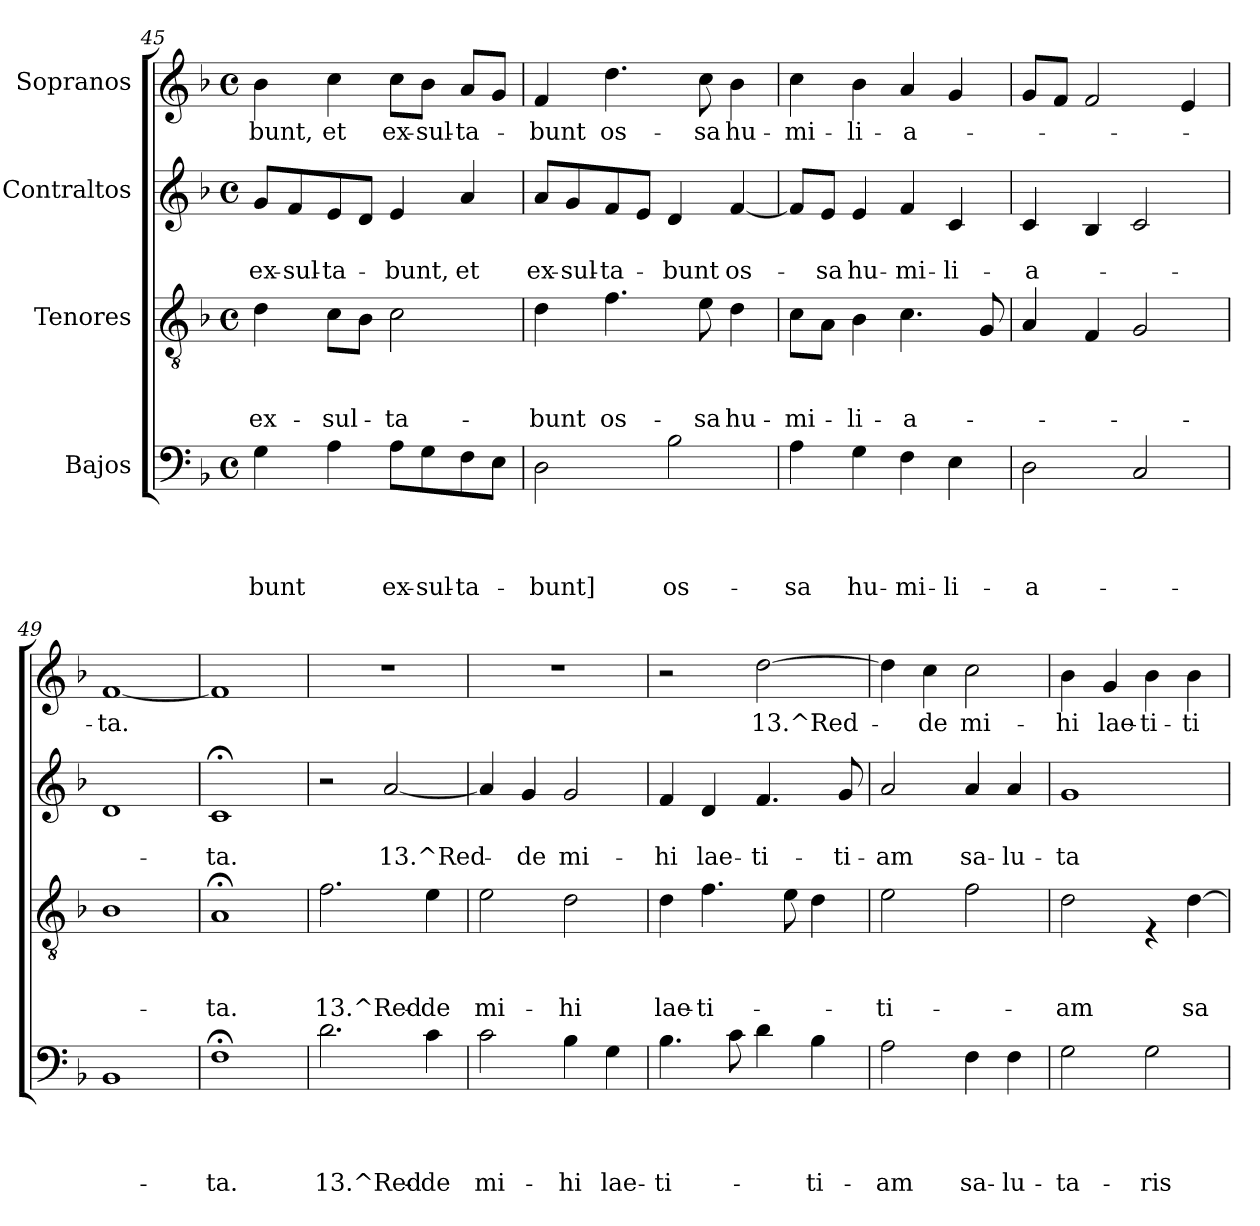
**kern	**text	**text	**text	**text	**kern	**text	**text	**text	**kern	**text	**text	**kern	**text
*part4	*part4	*part4	*part4	*part4	*part3	*part3	*part3	*part3	*part2	*part2	*part2	*part1	*part1
*staff4	*staff4	*staff4	*staff4	*staff4	*staff3	*staff3	*staff3	*staff3	*staff2	*staff2	*staff2	*staff1	*staff1
*I"Bajos	*	*	*	*	*I"Tenores	*	*	*	*I"Contraltos	*	*	*I"Sopranos	*
*clefF4	*	*	*	*	*clefGv2	*	*	*	*clefG2	*	*	*clefG2	*
*k[b-]	*	*	*	*	*k[b-]	*	*	*	*k[b-]	*	*	*k[b-]	*
*F:	*	*	*	*	*F:	*	*	*	*F:	*	*	*F:	*
*M4/4	*	*	*	*	*M4/4	*	*	*	*M4/4	*	*	*M4/4	*
*met(c)	*	*	*	*	*met(c)	*	*	*	*met(c)	*	*	*met(c)	*
=45	=45	=45	=45	=45	=45	=45	=45	=45	=45	=45	=45	=45	=45
!	!	!	!	!LO:LY:b	!	!	!	!LO:LY:b	!	!	!LO:LY:b	!	!LO:LY:b
4G\	.	.	.	-bunt	4d\	.	.	ex-	8g/L	.	ex-	4b-\	-bunt,
!	!	!	!	!	!	!	!	!	!	!	!LO:LY:b	!	!
.	.	.	.	.	.	.	.	.	8f/	.	-sul-	.	.
!	!	!	!	!	!	!	!	!LO:LY:b	!	!	!LO:LY:b	!	!LO:LY:b
4A\	.	.	.	.	8c\L	.	.	-sul-	8e/	.	-ta-	4cc\	et
.	.	.	.	.	8B-\J	.	.	.	8d/J	.	.	.	.
!	!	!	!	!LO:LY:b	!	!	!	!LO:LY:b	!	!	!LO:LY:b	!	!LO:LY:b
8A\L	.	.	.	ex-	2c\	.	.	-ta-	4e/	.	-bunt,	8cc\L	ex-
!	!	!	!	!LO:LY:b	!	!	!	!	!	!	!	!	!LO:LY:b
8G\	.	.	.	-sul-	.	.	.	.	.	.	.	8b-\J	-sul-
!	!	!	!	!LO:LY:b	!	!	!	!	!	!	!LO:LY:b	!	!LO:LY:b
8F\	.	.	.	-ta-	.	.	.	.	4a/	.	et	8a/L	-ta-
8E\J	.	.	.	.	.	.	.	.	.	.	.	8g/J	.
=46	=46	=46	=46	=46	=46	=46	=46	=46	=46	=46	=46	=46	=46
!	!	!	!	!LO:LY:b	!	!	!	!LO:LY:b	!	!	!LO:LY:b	!	!LO:LY:b
2D\	.	.	.	-bunt]	4d\	.	.	-bunt	8a/L	.	ex-	4f/	-bunt
!	!	!	!	!	!	!	!	!	!	!	!LO:LY:b	!	!
.	.	.	.	.	.	.	.	.	8g/	.	-sul-	.	.
!	!	!	!	!	!	!	!	!LO:LY:b	!	!	!LO:LY:b	!	!LO:LY:b
.	.	.	.	.	4.f\	.	.	os-	8f/	.	-ta-	4.dd\	os-
.	.	.	.	.	.	.	.	.	8e/J	.	.	.	.
!	!	!	!	!LO:LY:b	!	!	!	!	!	!	!LO:LY:b	!	!
2B-\	.	.	.	os-	.	.	.	.	4d/	.	-bunt	.	.
!	!	!	!	!	!	!	!	!LO:LY:b	!	!	!	!	!LO:LY:b
.	.	.	.	.	8e\	.	.	-sa	.	.	.	8cc\	-sa
!	!	!	!	!	!	!	!	!LO:LY:b	!	!	!LO:LY:b	!	!LO:LY:b
.	.	.	.	.	4d\	.	.	hu-	[<4f/	.	os-	4b-\	hu-
=47	=47	=47	=47	=47	=47	=47	=47	=47	=47	=47	=47	=47	=47
!	!	!	!	!LO:LY:b	!	!	!	!LO:LY:b	!	!	!	!	!LO:LY:b
4A\	.	.	.	-sa	8c\L	.	.	-mi-	8f/L]	.	.	4cc\	-mi-
!	!	!	!	!	!	!	!	!	!	!	!LO:LY:b	!	!
.	.	.	.	.	8A\J	.	.	.	8e/J	.	-sa	.	.
!	!	!	!	!LO:LY:b	!	!	!	!LO:LY:b	!	!	!LO:LY:b	!	!LO:LY:b
4G\	.	.	.	hu-	4B-\	.	.	-li-	4e/	.	hu-	4b-\	-li-
!	!	!	!	!LO:LY:b	!	!	!	!LO:LY:b	!	!	!LO:LY:b	!	!LO:LY:b
4F\	.	.	.	-mi-	4.c\	.	.	-a-	4f/	.	-mi-	4a/	-a-
!	!	!	!	!LO:LY:b	!	!	!	!	!	!	!LO:LY:b	!	!
4E\	.	.	.	-li-	.	.	.	.	4c/	.	-li-	4g/	.
.	.	.	.	.	8G/	.	.	.	.	.	.	.	.
!!LO:LB:g=z
=48	=48	=48	=48	=48	=48	=48	=48	=48	=48	=48	=48	=48	=48
!	!	!	!	!LO:LY:b	!	!	!	!	!	!	!LO:LY:b	!	!
2D\	.	.	.	-a-	4A/	.	.	.	4c/	.	-a-	8g/L	.
.	.	.	.	.	.	.	.	.	.	.	.	8f/J	.
.	.	.	.	.	4F/	.	.	.	4B-/	.	.	2f/	.
2C/	.	.	.	.	2G/	.	.	.	2c/	.	.	.	.
.	.	.	.	.	.	.	.	.	.	.	.	4e/	.
=49	=49	=49	=49	=49	=49	=49	=49	=49	=49	=49	=49	=49	=49
!	!	!	!	!	!	!	!	!	!	!	!	!	!LO:LY:b
1BB-	.	.	.	.	1B-	.	.	.	1d	.	.	[<1f	-ta.
=50	=50	=50	=50	=50	=50	=50	=50	=50	=50	=50	=50	=50	=50
!	!	!	!	!LO:LY:b	!	!	!	!LO:LY:b	!	!	!LO:LY:b	!	!
1F;<	.	.	.	-ta.	1A;	.	.	-ta.	1c;	.	-ta.	1f]	.
=51	=51	=51	=51	=51	=51	=51	=51	=51	=51	=51	=51	=51	=51
!	!	!	!	!LO:LY:b	!	!	!	!LO:LY:b	!	!	!	!	!
2.d\	.	.	.	13.^Red-	2.f\	.	.	13.^Red-	2r	.	.	1r	.
!	!	!	!	!	!	!	!	!	!	!	!LO:LY:b	!	!
.	.	.	.	.	.	.	.	.	[<2a/	.	13.^Red-	.	.
!	!	!	!	!LO:LY:b	!	!	!	!LO:LY:b	!	!	!	!	!
4c\	.	.	.	-de	4e\	.	.	-de	.	.	.	.	.
!!LO:PB:g=z
=52	=52	=52	=52	=52	=52	=52	=52	=52	=52	=52	=52	=52	=52
!	!	!	!	!LO:LY:b	!	!	!	!LO:LY:b	!	!	!	!	!
2c\	.	.	.	mi-	2e\	.	.	mi-	4a/]	.	.	1r	.
!	!	!	!	!	!	!	!	!	!	!	!LO:LY:b	!	!
.	.	.	.	.	.	.	.	.	4g/	.	-de	.	.
!	!	!	!	!LO:LY:b	!	!	!	!LO:LY:b	!	!	!LO:LY:b	!	!
4B-\	.	.	.	-hi	2d\	.	.	-hi	2g/	.	mi-	.	.
!	!	!	!	!LO:LY:b	!	!	!	!	!	!	!	!	!
4G\	.	.	.	lae-	.	.	.	.	.	.	.	.	.
=53	=53	=53	=53	=53	=53	=53	=53	=53	=53	=53	=53	=53	=53
!	!	!	!	!LO:LY:b	!	!	!	!LO:LY:b	!	!	!LO:LY:b	!	!
4.B-\	.	.	.	-ti-	4d\	.	.	lae-	4f/	.	-hi	2r	.
!	!	!	!	!	!	!	!	!LO:LY:b	!	!	!LO:LY:b	!	!
.	.	.	.	.	4.f\	.	.	-ti-	4d/	.	lae-	.	.
8c\	.	.	.	.	.	.	.	.	.	.	.	.	.
!	!	!	!	!	!	!	!	!	!	!	!LO:LY:b	!	!LO:LY:b
4d\	.	.	.	.	.	.	.	.	4.f/	.	-ti-	[>2dd\	13.^Red-
.	.	.	.	.	8e\	.	.	.	.	.	.	.	.
!	!	!	!	!LO:LY:b	!	!	!	!	!	!	!	!	!
4B-\	.	.	.	-ti-	4d\	.	.	.	.	.	.	.	.
!	!	!	!	!	!	!	!	!	!	!	!LO:LY:b	!	!
.	.	.	.	.	.	.	.	.	8g/	.	-ti-	.	.
=54	=54	=54	=54	=54	=54	=54	=54	=54	=54	=54	=54	=54	=54
!	!	!	!	!LO:LY:b	!	!	!	!LO:LY:b	!	!	!LO:LY:b	!	!
2A\	.	.	.	-am	2e\	.	.	-ti-	2a/	.	-am	4dd\]	.
!	!	!	!	!	!	!	!	!	!	!	!	!	!LO:LY:b
.	.	.	.	.	.	.	.	.	.	.	.	4cc\	-de
!	!	!	!	!LO:LY:b	!	!	!	!	!	!	!LO:LY:b	!	!LO:LY:b
4F\	.	.	.	sa-	2f\	.	.	.	4a/	.	sa-	2cc\	mi-
!	!	!	!	!LO:LY:b	!	!	!	!	!	!	!LO:LY:b	!	!
4F\	.	.	.	-lu-	.	.	.	.	4a/	.	-lu-	.	.
=55	=55	=55	=55	=55	=55	=55	=55	=55	=55	=55	=55	=55	=55
!	!	!	!	!LO:LY:b	!	!	!	!LO:LY:b	!	!	!LO:LY:b	!	!LO:LY:b
2G\	.	.	.	-ta-	2d\	.	.	-am	1g	.	-ta-	4b-\	-hi
!	!	!	!	!	!	!	!	!	!	!	!	!	!LO:LY:b
.	.	.	.	.	.	.	.	.	.	.	.	4g/	lae-
!	!	!	!	!LO:LY:b	!	!	!	!	!	!	!	!	!LO:LY:b
2G\	.	.	.	-ris	4rE	.	.	.	.	.	.	4b-\	-ti-
!	!	!	!	!	!	!	!	!LO:LY:b	!	!	!	!	!LO:LY:b
.	.	.	.	.	[>4d\	.	.	sa-	.	.	.	4b-\	-ti-
=	=	=	=	=	=	=	=	=	=	=	=	=	=
*-	*-	*-	*-	*-	*-	*-	*-	*-	*-	*-	*-	*-	*-
